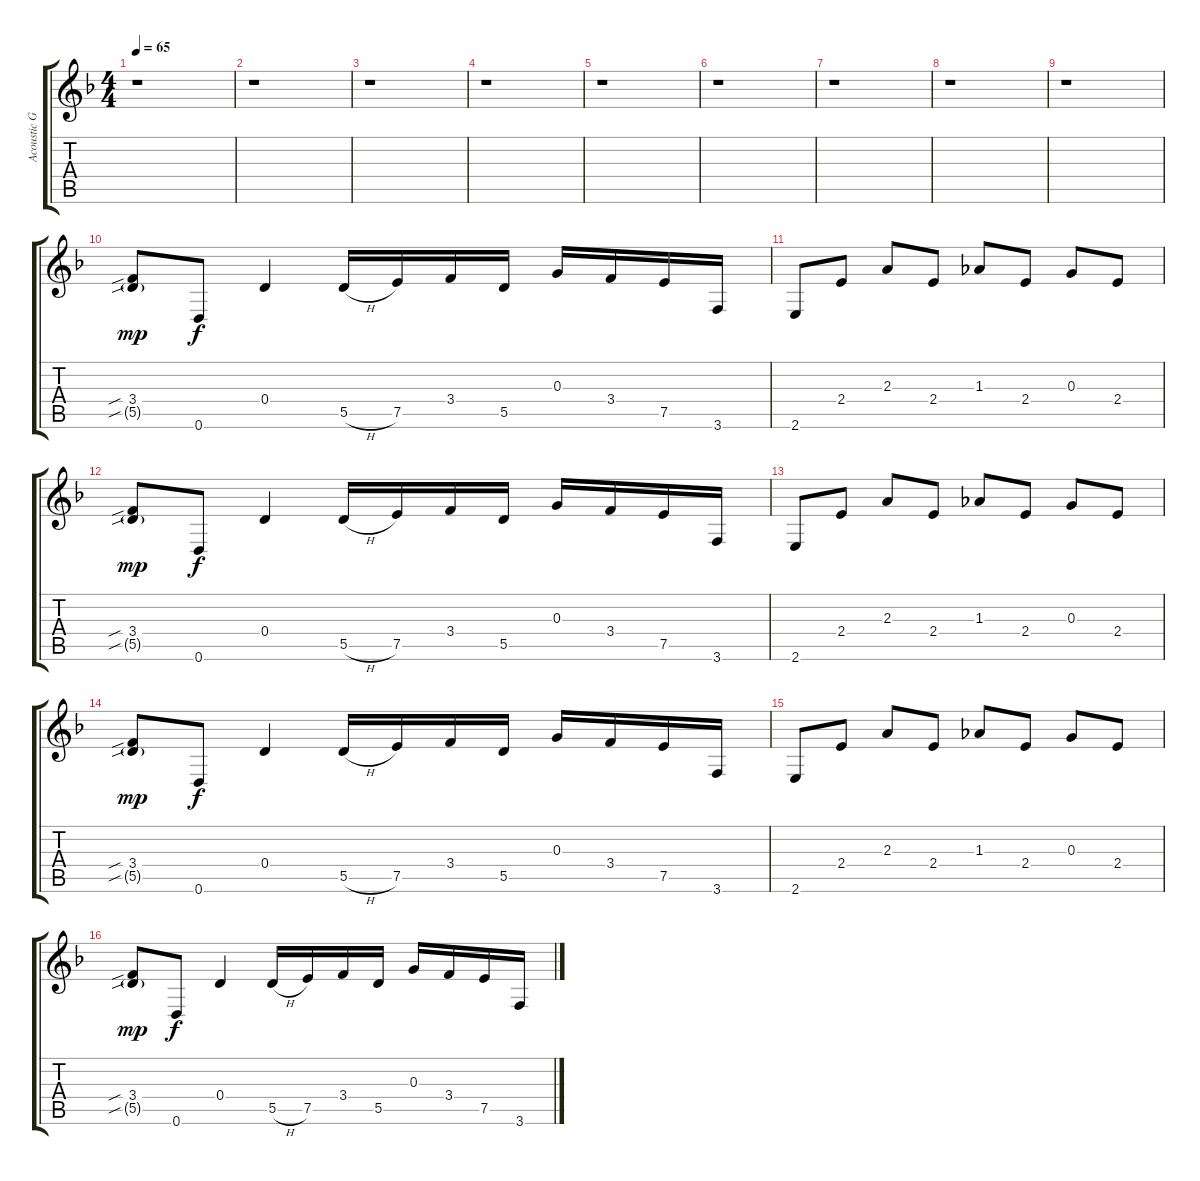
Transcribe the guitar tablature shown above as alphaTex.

\track ("Acoustic Guitar" "Acoustic G") {instrument acousticguitarnylon}
\staff {score tabs}
\tuning (E4 B3 G3 D3 A2 D2) {hide}
\ts (4 4)
\tempo 65
\clef g2
\ks f
r.1{dy f} |
r.1 |
r.1 |
r.1 |
r.1 |
r.1 |
r.1 |
r.1 |
r.1 |
(3.4{sib} 5.5{sib g}).8{dy mp} 0.6.8{dy f} 0.4.4 5.5{h}.16 7.5.16 3.4.16 5.5.16 0.3.16 3.4.16 7.5.16 3.6.16 |
2.6.8 2.4.8 2.3.8 2.4.8 1.3.8 2.4.8 0.3.8 2.4.8 |
(3.4{sib} 5.5{sib g}).8{dy mp} 0.6.8{dy f} 0.4.4 5.5{h}.16 7.5.16 3.4.16 5.5.16 0.3.16 3.4.16 7.5.16 3.6.16 |
2.6.8 2.4.8 2.3.8 2.4.8 1.3.8 2.4.8 0.3.8 2.4.8 |
(3.4{sib} 5.5{sib g}).8{dy mp} 0.6.8{dy f} 0.4.4 5.5{h}.16 7.5.16 3.4.16 5.5.16 0.3.16 3.4.16 7.5.16 3.6.16 |
2.6.8 2.4.8 2.3.8 2.4.8 1.3.8 2.4.8 0.3.8 2.4.8 |
(3.4{sib} 5.5{sib g}).8{dy mp} 0.6.8{dy f} 0.4.4 5.5{h}.16 7.5.16 3.4.16 5.5.16 0.3.16 3.4.16 7.5.16 3.6.16
